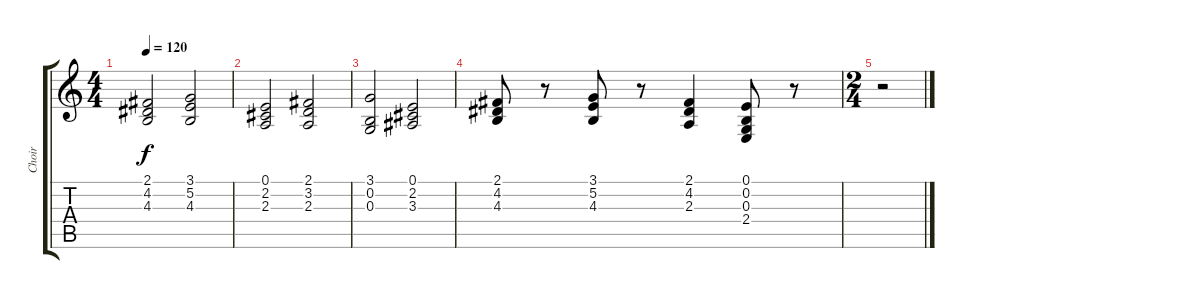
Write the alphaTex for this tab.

\track ("Choir" "Choir") {instrument pad4choir}
\staff {score tabs}
\tuning (E4 B3 G3 D3 A2 E2) {hide}
\ts (4 4)
\tempo 120
\clef g2
\ks c
(2.1 4.2 4.3).2{dy f} (3.1 5.2 4.3).2 |
(0.1 2.2 2.3).2 (2.1 3.2 2.3).2 |
(3.1 0.2 0.3).2 (0.1 2.2 3.3).2 |
(2.1 4.2 4.3).8 r.8 (3.1 5.2 4.3).8 r.8 (2.1 4.2 2.3).4 (0.1 0.2 0.3 2.4).8 r.8 |
\ts (2 4)
r.2
